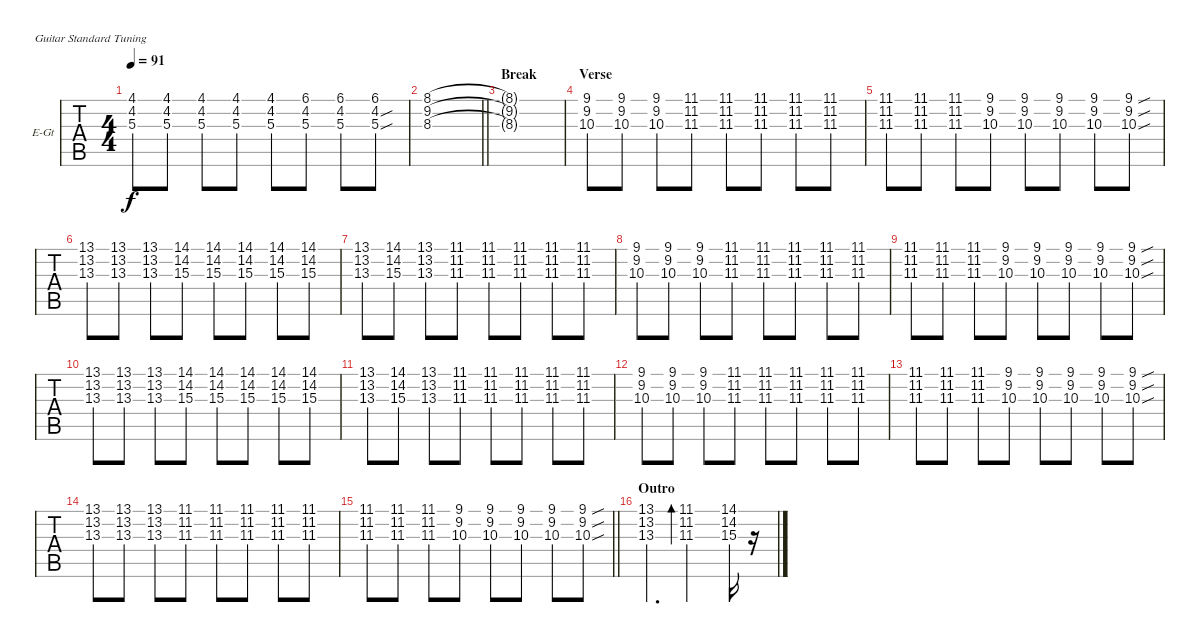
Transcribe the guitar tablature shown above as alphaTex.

\bracketExtendMode groupsimilarinstruments
\firstSystemTrackNameOrientation horizontal
\otherSystemsTrackNameOrientation horizontal
\track ("Albert" "E-Gt") {instrument electricguitarjazz}
\staff {tabs}
\tuning (E4 B3 G3 D3 A2 E2)
\ts (4 4)
\tempo 91
\clef g2
\ks c
(4.1 4.2 5.3).8{dy f} (4.1 4.2 5.3).8 (4.1 4.2 5.3).8 (4.1 4.2 5.3).8 (4.1 4.2 5.3).8 (6.1 4.2 5.3).8 (6.1 4.2 5.3).8 (6.1 4.2{sou} 5.3{sou}).8 |
\barLineRight lightlight
(8.1 9.2 8.3).1 |
\section ("" "Break")
(8.1{t} 9.2{t} 8.3{t}).1 |
\section ("" "Verse")
(9.1 9.2 10.3).8 (9.1 9.2 10.3).8 (9.1 9.2 10.3).8 (11.1 11.2 11.3).8 (11.1 11.2 11.3).8 (11.1 11.2 11.3).8 (11.1 11.2 11.3).8 (11.1 11.2 11.3).8 |
(11.1 11.2 11.3).8 (11.1 11.2 11.3).8 (11.1 11.2 11.3).8 (9.1 9.2 10.3).8 (9.1 9.2 10.3).8 (9.1 9.2 10.3).8 (9.1 9.2 10.3).8 (9.1{sou} 9.2{sou} 10.3{sou}).8 |
(13.1 13.2 13.3).8 (13.1 13.2 13.3).8 (13.1 13.2 13.3).8 (14.1 14.2 15.3).8 (14.1 14.2 15.3).8 (14.1 14.2 15.3).8 (14.1 14.2 15.3).8 (14.1 14.2 15.3).8 |
(13.1 13.2 13.3).8 (14.1 14.2 15.3).8 (13.1 13.2 13.3).8 (11.1 11.2 11.3).8 (11.1 11.2 11.3).8 (11.1 11.2 11.3).8 (11.1 11.2 11.3).8 (11.1 11.2 11.3).8 |
(9.1 9.2 10.3).8 (9.1 9.2 10.3).8 (9.1 9.2 10.3).8 (11.1 11.2 11.3).8 (11.1 11.2 11.3).8 (11.1 11.2 11.3).8 (11.1 11.2 11.3).8 (11.1 11.2 11.3).8 |
(11.1 11.2 11.3).8 (11.1 11.2 11.3).8 (11.1 11.2 11.3).8 (9.1 9.2 10.3).8 (9.1 9.2 10.3).8 (9.1 9.2 10.3).8 (9.1 9.2 10.3).8 (9.1{sou} 9.2{sou} 10.3{sou}).8 |
(13.1 13.2 13.3).8 (13.1 13.2 13.3).8 (13.1 13.2 13.3).8 (14.1 14.2 15.3).8 (14.1 14.2 15.3).8 (14.1 14.2 15.3).8 (14.1 14.2 15.3).8 (14.1 14.2 15.3).8 |
(13.1 13.2 13.3).8 (14.1 14.2 15.3).8 (13.1 13.2 13.3).8 (11.1 11.2 11.3).8 (11.1 11.2 11.3).8 (11.1 11.2 11.3).8 (11.1 11.2 11.3).8 (11.1 11.2 11.3).8 |
(9.1 9.2 10.3).8 (9.1 9.2 10.3).8 (9.1 9.2 10.3).8 (11.1 11.2 11.3).8 (11.1 11.2 11.3).8 (11.1 11.2 11.3).8 (11.1 11.2 11.3).8 (11.1 11.2 11.3).8 |
(11.1 11.2 11.3).8 (11.1 11.2 11.3).8 (11.1 11.2 11.3).8 (9.1 9.2 10.3).8 (9.1 9.2 10.3).8 (9.1 9.2 10.3).8 (9.1 9.2 10.3).8 (9.1{sou} 9.2{sou} 10.3{sou}).8 |
(13.1 13.2 13.3).8 (13.1 13.2 13.3).8 (13.1 13.2 13.3).8 (11.1 11.2 11.3).8 (11.1 11.2 11.3).8 (11.1 11.2 11.3).8 (11.1 11.2 11.3).8 (11.1 11.2 11.3).8 |
\barLineRight lightlight
(11.1 11.2 11.3).8 (11.1 11.2 11.3).8 (11.1 11.2 11.3).8 (9.1 9.2 10.3).8 (9.1 9.2 10.3).8 (9.1 9.2 10.3).8 (9.1 9.2 10.3).8 (9.1{sou} 9.2{sou} 10.3{sou}).8 |
\section ("" "Outro")
(13.1 13.2 13.3).4{d} (11.1 11.2 11.3).2{bd 120} (14.1 14.2 15.3).16 r.16
